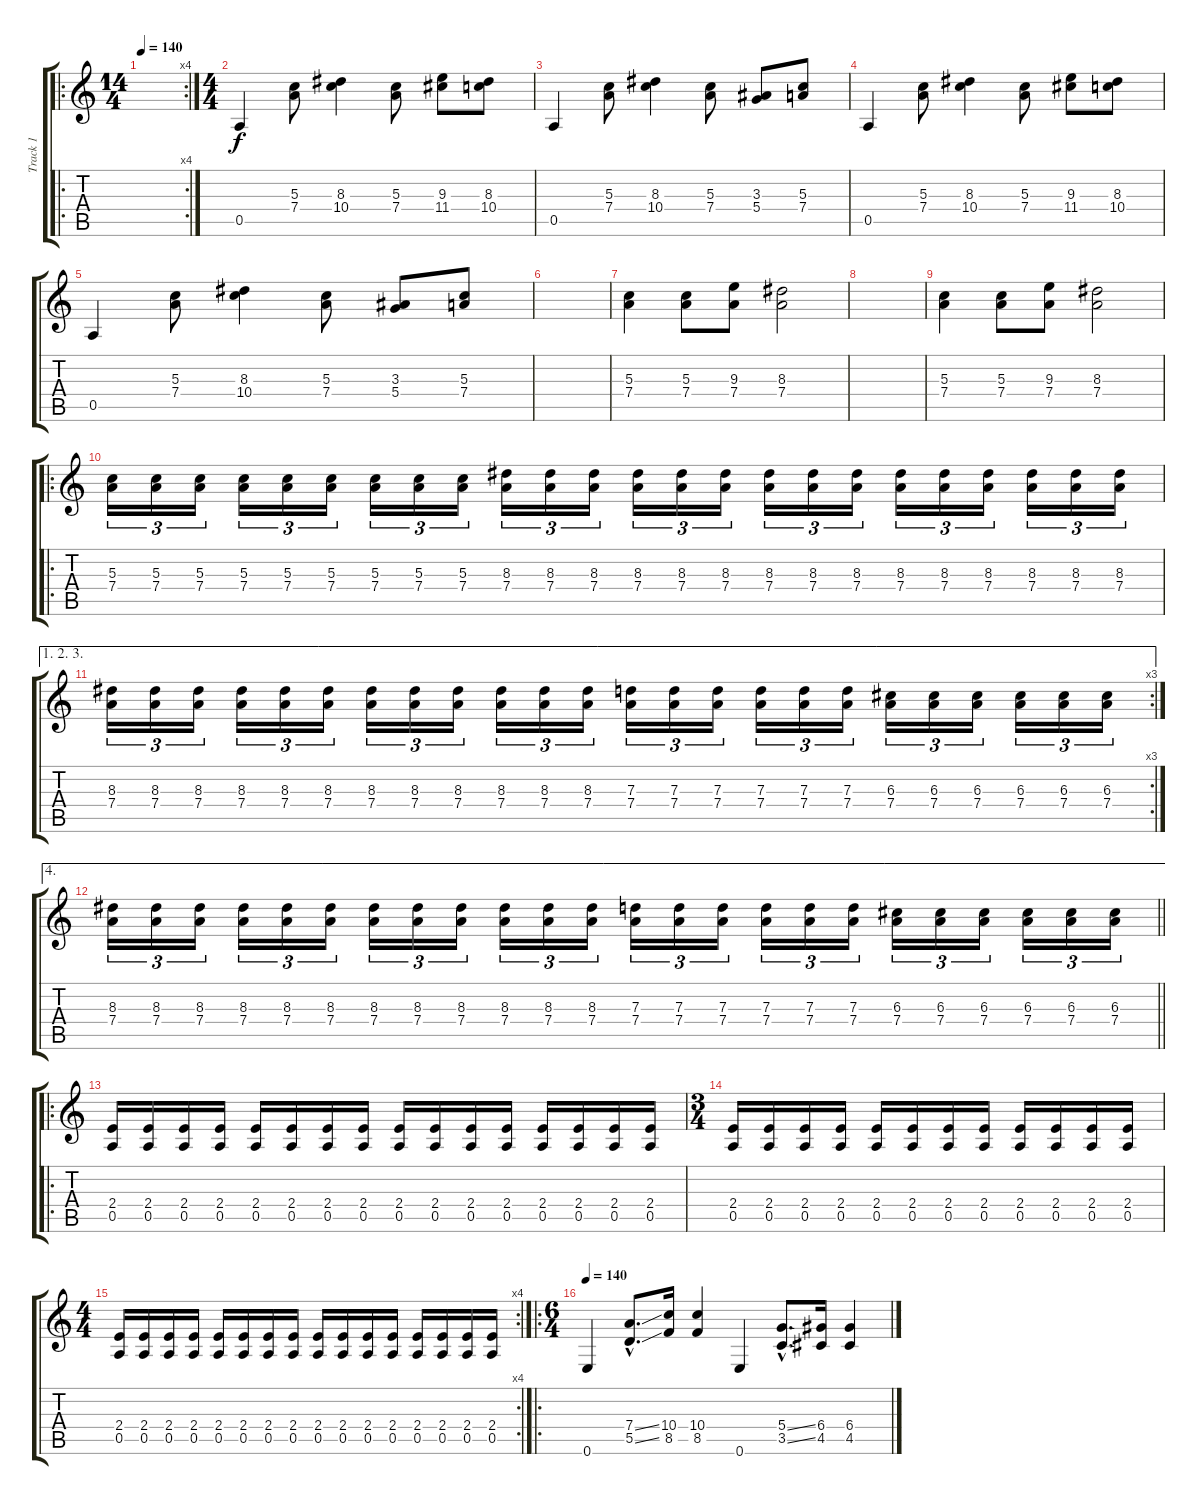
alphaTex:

\track ("Track 1" "Track 1") {instrument distortionguitar}
\staff {score tabs}
\tuning (E4 B3 G3 D3 A2 E2) {hide}
\ro
\rc 4
\ts (14 4)
\tempo 140
\clef g2
\ks c
|
\ts (4 4)
0.5.4 (5.3 7.4).8 (8.3 10.4).4 (5.3 7.4).8 (9.3 11.4).8 (8.3 10.4).8 |
0.5.4 (5.3 7.4).8 (8.3 10.4).4 (5.3 7.4).8 (3.3 5.4).8 (5.3 7.4).8 |
0.5.4 (5.3 7.4).8 (8.3 10.4).4 (5.3 7.4).8 (9.3 11.4).8 (8.3 10.4).8 |
0.5.4 (5.3 7.4).8 (8.3 10.4).4 (5.3 7.4).8 (3.3 5.4).8 (5.3 7.4).8 |
|
(5.3 7.4).4{volume 7} (5.3 7.4).8 (9.3 7.4).8 (8.3 7.4).2 |
|
(5.3 7.4).4{volume 7} (5.3 7.4).8 (9.3 7.4).8 (8.3 7.4).2 |
\ro
(5.3 7.4).16{tu (3 2) volume 12} (5.3 7.4).16{tu (3 2)} (5.3 7.4).16{tu (3 2)} (5.3 7.4).16{tu (3 2)} (5.3 7.4).16{tu (3 2)} (5.3 7.4).16{tu (3 2)} (5.3 7.4).16{tu (3 2)} (5.3 7.4).16{tu (3 2)} (5.3 7.4).16{tu (3 2)} (8.3 7.4).16{tu (3 2)} (8.3 7.4).16{tu (3 2)} (8.3 7.4).16{tu (3 2)} (8.3 7.4).16{tu (3 2)} (8.3 7.4).16{tu (3 2)} (8.3 7.4).16{tu (3 2)} (8.3 7.4).16{tu (3 2)} (8.3 7.4).16{tu (3 2)} (8.3 7.4).16{tu (3 2)} (8.3 7.4).16{tu (3 2)} (8.3 7.4).16{tu (3 2)} (8.3 7.4).16{tu (3 2)} (8.3 7.4).16{tu (3 2)} (8.3 7.4).16{tu (3 2)} (8.3 7.4).16{tu (3 2)} |
\ae (1 2 3)
\rc 3
(8.3 7.4).16{tu (3 2)} (8.3 7.4).16{tu (3 2)} (8.3 7.4).16{tu (3 2)} (8.3 7.4).16{tu (3 2)} (8.3 7.4).16{tu (3 2)} (8.3 7.4).16{tu (3 2)} (8.3 7.4).16{tu (3 2)} (8.3 7.4).16{tu (3 2)} (8.3 7.4).16{tu (3 2)} (8.3 7.4).16{tu (3 2)} (8.3 7.4).16{tu (3 2)} (8.3 7.4).16{tu (3 2)} (7.3 7.4).16{tu (3 2)} (7.3 7.4).16{tu (3 2)} (7.3 7.4).16{tu (3 2)} (7.3 7.4).16{tu (3 2)} (7.3 7.4).16{tu (3 2)} (7.3 7.4).16{tu (3 2)} (6.3 7.4).16{tu (3 2)} (6.3 7.4).16{tu (3 2)} (6.3 7.4).16{tu (3 2)} (6.3 7.4).16{tu (3 2)} (6.3 7.4).16{tu (3 2)} (6.3 7.4).16{tu (3 2)} |
\ae 4
\barLineRight lightlight
(8.3 7.4).16{tu (3 2)} (8.3 7.4).16{tu (3 2)} (8.3 7.4).16{tu (3 2)} (8.3 7.4).16{tu (3 2)} (8.3 7.4).16{tu (3 2)} (8.3 7.4).16{tu (3 2)} (8.3 7.4).16{tu (3 2)} (8.3 7.4).16{tu (3 2)} (8.3 7.4).16{tu (3 2)} (8.3 7.4).16{tu (3 2)} (8.3 7.4).16{tu (3 2)} (8.3 7.4).16{tu (3 2)} (7.3 7.4).16{tu (3 2)} (7.3 7.4).16{tu (3 2)} (7.3 7.4).16{tu (3 2)} (7.3 7.4).16{tu (3 2)} (7.3 7.4).16{tu (3 2)} (7.3 7.4).16{tu (3 2)} (6.3 7.4).16{tu (3 2)} (6.3 7.4).16{tu (3 2)} (6.3 7.4).16{tu (3 2)} (6.3 7.4).16{tu (3 2)} (6.3 7.4).16{tu (3 2)} (6.3 7.4).16{tu (3 2)} |
\ro
(2.4 0.5).16 (2.4 0.5).16 (2.4 0.5).16 (2.4 0.5).16 (2.4 0.5).16 (2.4 0.5).16 (2.4 0.5).16 (2.4 0.5).16 (2.4 0.5).16 (2.4 0.5).16 (2.4 0.5).16 (2.4 0.5).16 (2.4 0.5).16 (2.4 0.5).16 (2.4 0.5).16 (2.4 0.5).16 |
\ts (3 4)
(2.4 0.5).16 (2.4 0.5).16 (2.4 0.5).16 (2.4 0.5).16 (2.4 0.5).16 (2.4 0.5).16 (2.4 0.5).16 (2.4 0.5).16 (2.4 0.5).16 (2.4 0.5).16 (2.4 0.5).16 (2.4 0.5).16 |
\rc 4
\ts (4 4)
(2.4 0.5).16 (2.4 0.5).16 (2.4 0.5).16 (2.4 0.5).16 (2.4 0.5).16 (2.4 0.5).16 (2.4 0.5).16 (2.4 0.5).16 (2.4 0.5).16 (2.4 0.5).16 (2.4 0.5).16 (2.4 0.5).16 (2.4 0.5).16 (2.4 0.5).16 (2.4 0.5).16 (2.4 0.5).16 |
\ro
\ts (6 4)
\tempo 140
0.6.4 (7.4{ss hac} 5.5{ss hac}).8{d} (10.4 8.5).16 (10.4 8.5).4 0.6.4 (5.4{ss hac} 3.5{ss hac}).8{d} (6.4 4.5).16 (6.4 4.5).4
